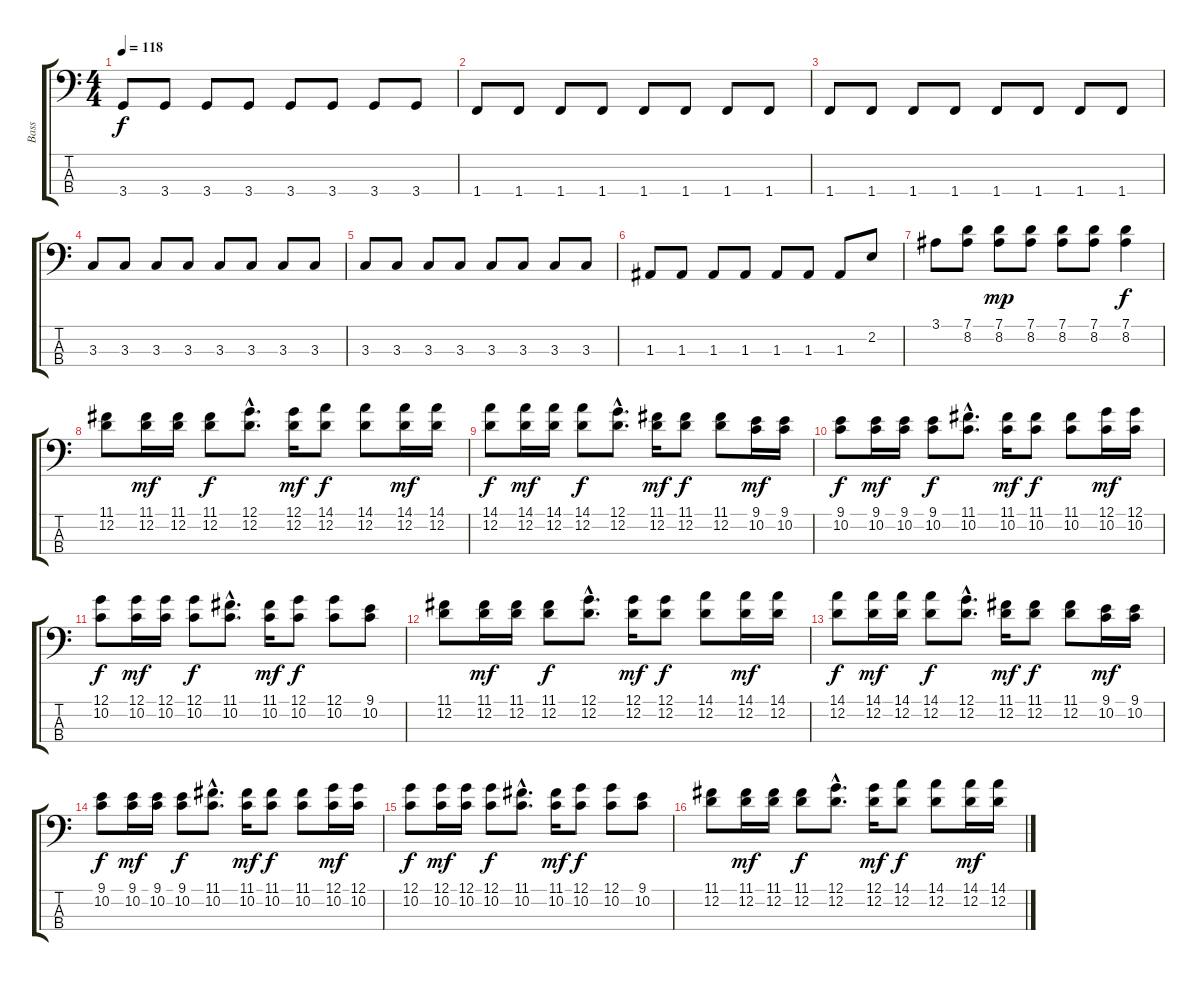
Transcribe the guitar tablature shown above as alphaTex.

\track ("Bass" "Bass") {instrument electricbasspick}
\staff {score tabs}
\tuning (G2 D2 A1 E1) {hide}
\ts (4 4)
\tempo 118
\clef f4
\ks c
3.4.8{dy f} 3.4.8 3.4.8 3.4.8 3.4.8 3.4.8 3.4.8 3.4.8 |
1.4.8 1.4.8 1.4.8 1.4.8 1.4.8 1.4.8 1.4.8 1.4.8 |
1.4.8 1.4.8 1.4.8 1.4.8 1.4.8 1.4.8 1.4.8 1.4.8 |
3.3.8 3.3.8 3.3.8 3.3.8 3.3.8 3.3.8 3.3.8 3.3.8 |
3.3.8 3.3.8 3.3.8 3.3.8 3.3.8 3.3.8 3.3.8 3.3.8 |
1.3.8 1.3.8 1.3.8 1.3.8 1.3.8 1.3.8 1.3.8 2.2.8 |
3.1.8 (7.1 8.2).8 (7.1 8.2).8{dy mp} (7.1 8.2).8 (7.1 8.2).8 (7.1 8.2).8 (7.1 8.2).4{dy f} |
(11.1 12.2).8 (11.1 12.2).16{dy mf} (11.1 12.2).16 (11.1 12.2).8{dy f} (12.1{hac} 12.2{hac}).8{d} (12.1 12.2).16{dy mf} (14.1 12.2).8{dy f} (14.1 12.2).8 (14.1 12.2).16{dy mf} (14.1 12.2).16 |
(14.1 12.2).8{dy f} (14.1 12.2).16{dy mf} (14.1 12.2).16 (14.1 12.2).8{dy f} (12.1{hac} 12.2{hac}).8{d} (11.1 12.2).16{dy mf} (11.1 12.2).8{dy f} (11.1 12.2).8 (9.1 10.2).16{dy mf} (9.1 10.2).16 |
(9.1 10.2).8{dy f} (9.1 10.2).16{dy mf} (9.1 10.2).16 (9.1 10.2).8{dy f} (11.1{hac} 10.2{hac}).8{d} (11.1 10.2).16{dy mf} (11.1 10.2).8{dy f} (11.1 10.2).8 (12.1 10.2).16{dy mf} (12.1 10.2).16 |
(12.1 10.2).8{dy f} (12.1 10.2).16{dy mf} (12.1 10.2).16 (12.1 10.2).8{dy f} (11.1{hac} 10.2{hac}).8{d} (11.1 10.2).16{dy mf} (12.1 10.2).8{dy f} (12.1 10.2).8 (9.1 10.2).8 |
(11.1 12.2).8 (11.1 12.2).16{dy mf} (11.1 12.2).16 (11.1 12.2).8{dy f} (12.1{hac} 12.2{hac}).8{d} (12.1 12.2).16{dy mf} (12.1 12.2).8{dy f} (14.1 12.2).8 (14.1 12.2).16{dy mf} (14.1 12.2).16 |
(14.1 12.2).8{dy f} (14.1 12.2).16{dy mf} (14.1 12.2).16 (14.1 12.2).8{dy f} (12.1{hac} 12.2{hac}).8{d} (11.1 12.2).16{dy mf} (11.1 12.2).8{dy f} (11.1 12.2).8 (9.1 10.2).16{dy mf} (9.1 10.2).16 |
(9.1 10.2).8{dy f} (9.1 10.2).16{dy mf} (9.1 10.2).16 (9.1 10.2).8{dy f} (11.1{hac} 10.2{hac}).8{d} (11.1 10.2).16{dy mf} (11.1 10.2).8{dy f} (11.1 10.2).8 (12.1 10.2).16{dy mf} (12.1 10.2).16 |
(12.1 10.2).8{dy f} (12.1 10.2).16{dy mf} (12.1 10.2).16 (12.1 10.2).8{dy f} (11.1{hac} 10.2{hac}).8{d} (11.1 10.2).16{dy mf} (12.1 10.2).8{dy f} (12.1 10.2).8 (9.1 10.2).8 |
(11.1 12.2).8 (11.1 12.2).16{dy mf} (11.1 12.2).16 (11.1 12.2).8{dy f} (12.1{hac} 12.2{hac}).8{d} (12.1 12.2).16{dy mf} (14.1 12.2).8{dy f} (14.1 12.2).8 (14.1 12.2).16{dy mf} (14.1 12.2).16
